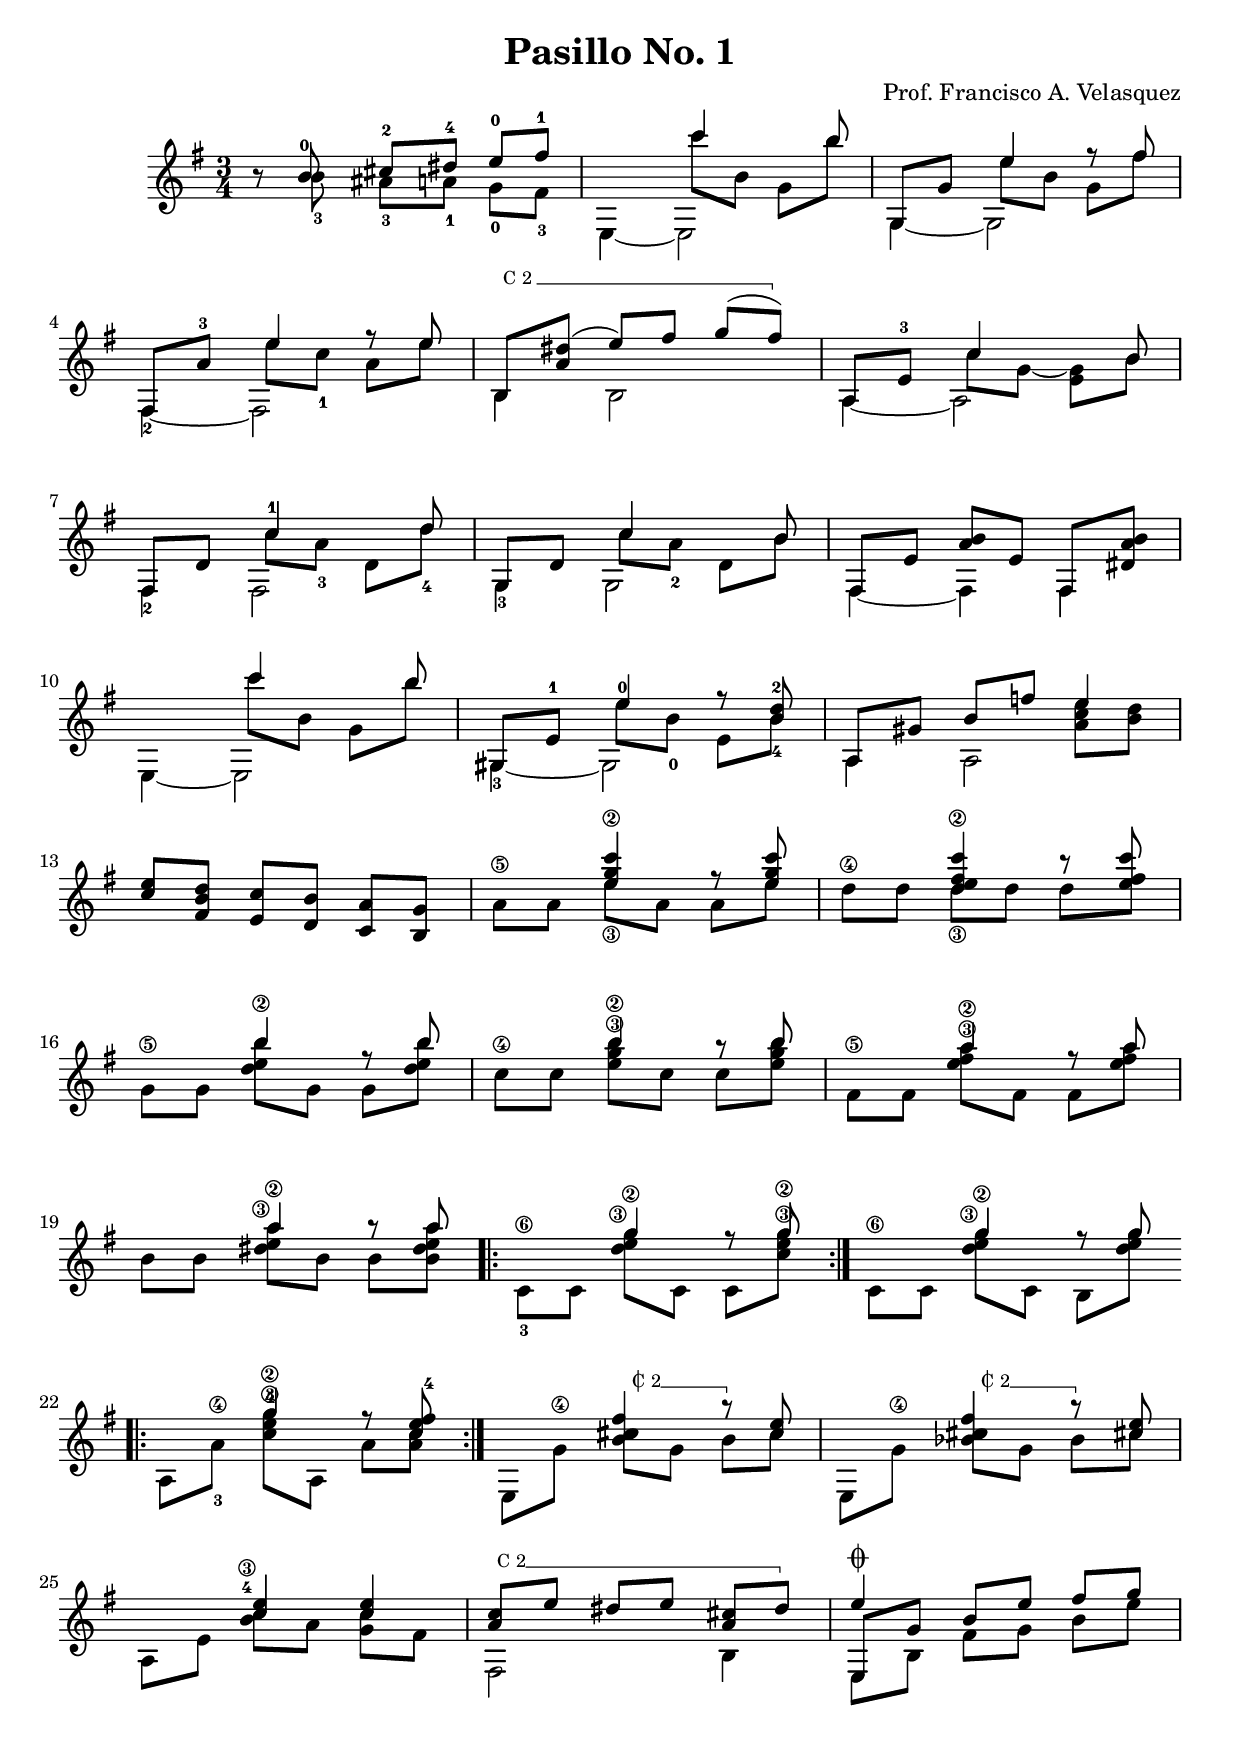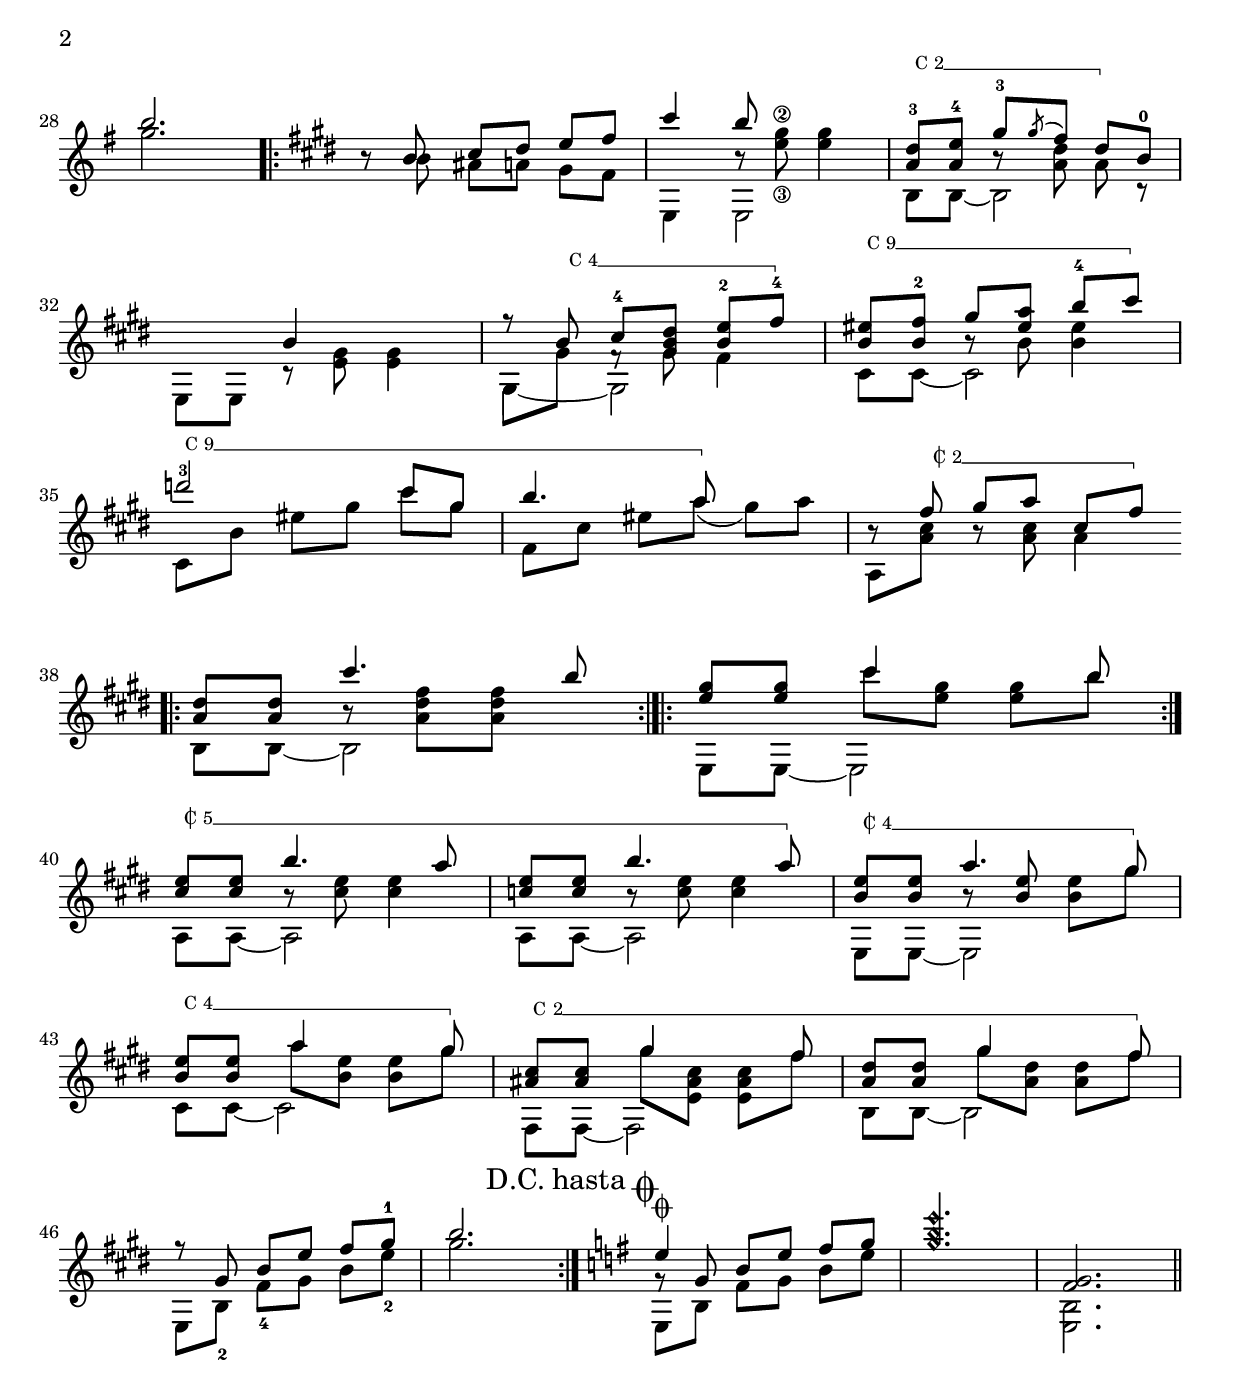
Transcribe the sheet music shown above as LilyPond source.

\version "2.18.2"
\header {
  title = "Pasillo No. 1"
  composer = "Prof. Francisco A. Velasquez"
}

\include "bbarred.ly"

#(define RH rightHandFinger)

<<
  {
    \time 3/4
    \key g \major
    r8 
    <<
      \new Voice { \voiceOne
        b'-0 cis''-2[ dis''-4] e''-0[ fis''-1] |
        s4 c'''4 s8 b''8 |
        g8[ g'] e''4 r8 fis'' | \break
      }
      \new Voice { \voiceTwo
        \once \override NoteColumn.force-hshift = #1 b'-3 ais'-3[ a'-1] g'-0[ fis'-3] |
        s4 c'''8[ b'] g'[ b''] |
        s4 e''8[ b'] g'[ fis''] |
      }
      \new Voice { \voiceThree
        s8 s2 |
        |
        |
      }
      \new Voice { \voiceFour
        s2 s8 |
        e4~ e2 |
        g4~ g2 |
      }

    >>
    <<
      \new Voice { \voiceOne
        fis8[ a'-3] e''4 r8 e''|
        \fbarre #"2 "{ b8[ <a' dis''>] (e'')[ fis''] g''[ (fis'')] }|
        a8[ e'-3] c''4 s8 b'8 | \break
      }
      \new Voice { \voiceTwo
        s4 e''8[ c''-1] a'[ e''] |
        s2. |
        s4  c''8[ g'~] <g' e'>[ b'] |
      }
      \new Voice { \voiceThree
        |
        |
        |
      }
      \new Voice { \voiceFour
        fis4~-2 fis2 |
        b4 b2 |
        a4~ a2|
      }
    >>
    <<
      \new Voice { \voiceOne
        fis8[ d'] c''4-1 s8 d'' |
        g8[ d'] c''4 s8 b' |
        fis8[ e'] <a' b'>[ e'] fis[ <dis' a' b'>] | \break
      }
      \new Voice { \voiceTwo
        s4 c''8[ a'-3] d'[ d''-4]|
        s4 c''8[ a'-2] d'[ b']|
        |
      }
      \new Voice { \voiceThree
        |
        |
        |
      }
      \new Voice { \voiceFour
        fis4-2 fis2 |
        g4-3 g2 |
        fis4~ fis fis |
      }
    >>
    <<
      \new Voice { \voiceOne
        s4 c''' s8 b'' |
        gis8 e'-1 e''4-0 r8 <b'-4 d''-2> |
        a8[ gis'] b'[ f''] e''4 | \break
      }
      \new Voice { \voiceTwo
        s4 c'''8[ b'] g'[ b''] |
        s4 e''8[ b'-0] e'[ b'] |
        s2 <a' c'' e''>8[ <b' d''>] |
      }
      \new Voice { \voiceThree
        |
        |
        |
      }
      \new Voice { \voiceFour
        e4~ e2 |
        gis4-3~ gis2|
        a4 a2 |
      }
    >>
    <<
      \new Voice { \voiceOne
        <e'' c''>8[ <fis' b' d''>] <e' c''>[ <d' b'>] <c' a'>[ <b g'>] |
        s4 <e'' g''\3 c'''\2> r8 <e'' g'' c'''> |
        s4 <d'' e'' fis''\3 c'''\2> r8  <e'' fis'' c'''>8 | \break
      }
      \new Voice { \voiceTwo
        s2. |
        a'8\5[ a'] e''[ a'] a'[ e''] |
        d''8\4[ d''] d''[ d''] d''[  \once \override NoteColumn.force-hshift = #1.25 fis''] |
      }
      \new Voice { \voiceThree
        |
        |
        |
      }
      \new Voice { \voiceFour
        |
        |
        |
      }
    >>
    <<
      \new Voice { \voiceOne
        s4 b''\2 r8 b'' |
        s4 b''\2 r8 b'' |
        s4 a''\2 r8 a'' | \break
      }
      \new Voice { \voiceTwo
        g'8\5[ g'] <d'' e'' b''>[ g'] g'[ <d'' e'' b''>] |
        c''8\4[ c''] <e'' g''\3 b''>[ c''] c''[ <e'' g'' b''>] |
        fis'8\5[ fis'] <e'' fis''\3 a''>[ fis'] fis'[ <e'' fis'' a''>] |
      }
      \new Voice { \voiceThree
        |
        |
        |
      }
      \new Voice { \voiceFour
        |
        |
        |
      }
    >>
    <<
      \new Voice { \voiceOne
        s4 a''\2 r8 a'' \bar ".|:"
        s4 g''\2 r8 g''\2 \bar ":|."
        s4 g''\2 r8 g'' \bar ".|:" \break
      }
      \new Voice { \voiceTwo
        b'8[ b'] <dis''\3 e'' a''>[ b'] b'[ <b' dis'' e'' a''>] |
        c'8\6-3[ c'] <d''\3 e'' g''>[ c'] c'[ <c''\3 e'' g''>] |
        c'8\6[ c'] <d''\3 e'' g''>[ c'] b[ <d'' e'' g''>] |
      }
      \new Voice { \voiceThree
        |
        |
        |
      }
      \new Voice { \voiceFour
        |
        |
        |
      }
    >>
    <<
      \new Voice { \voiceOne
        s4  g''4-4\2 r8  <c'' e'' fis''-4> |
        s4 <b' cis'' fis''> r8 <cis'' e''> |
        s4 <bes' c'' fis''> r8 <c'' e''> | \break
      }
      \new Voice { \voiceTwo
        a8[ a'-3\4] <c''\3 e'' g''>[ a] a'[ <a' c''>] \bar ":|."
        e8[ g'\4] \bbarre #"2" { \once \override NoteColumn.force-hshift = #1.25 cis''[ g'] b'[ } cis''] |
        e8[ g'\4] \bbarre #"2" { \once \override NoteColumn.force-hshift = #1.25 cis''[ g'] bes'[ } cis''] |
      }
      \new Voice { \voiceThree
        |
        |
        |
      }
      \new Voice { \voiceFour
        |
        |
        |
      }
    >>
    <<
      \new Voice { \voiceOne
        s4 <c'' e''> <c'' e''> |
        \fbarre #"2" { <a' c''>8[ e''] dis''[ e''] <a' cis''>[ dis''] }   |
        e''4 \coda s2 | \break
      }
      \new Voice { \voiceTwo
        a8[ e'] <b'-4\3 c''>[ a'] <g' c''>[ fis'] |
        s2. |
        e8[ b] fis'[ g'] b'[ e''] |
      }
      \new Voice { \voiceThree
        s2. |
        s2. |
        \once \override NoteColumn.force-hshift = #0 e8[ g'] b'[ e''] fis''[ g''] |
      }
      \new Voice { \voiceFour
        s2. |
        fis2 b4 |
        |
      }
    >>
    <<
      \new Voice { \voiceOne
        b''2. \bar ".|:"
      }
      \new Voice { \voiceTwo
        g''2. |
      }
      \new Voice { \voiceThree
        |
      }
      \new Voice { \voiceFour
        |
      }
    >>
    \key e \major
    r8
    <<
      \new Voice { \voiceOne
        b'8 cis''[ dis''] e''[ fis''] |
        cis'''4 b''8 s4. |
        \fbarre #"2" { <a' dis''-3>8[ <a' e''-4>] gis''-3[ \slashedGrace gis'' (fis'')] dis''[ } b'-0] | \break
      }
      \new Voice { \voiceTwo
        \once \override NoteColumn.force-hshift = #1 b'8 ais'[ a'] gis'[ fis'] |
        s4 \tweak Y-offset #0 r8 <e''\3 gis''\2>8 <e'' gis''>4 |
        s4 \tweak Y-offset #0 r8 \autoBeamOff <a' dis''>8 a' \tweak Y-offset #-3 r8 |
      }
      \new Voice { \voiceThree
        s2 s8 |
        |
        |
      }
      \new Voice { \voiceFour
        s2 s8 |
        e4 e2 |
        b8 b8~ b2 |
      }
    >>
    <<
      \new Voice { \voiceOne
        s4 b' s4 |
        r8  \fbarre #"4" { b' cis''-4[ <gis' b' dis''>] <b' e''-2>[ fis''-4] } |
        \fbarre #"9" { <b' eis''>8[ <b'-2 fis''>] gis''[ <eis'' a''>] b''-4[ cis'''] } | \break
      }
      \new Voice { \voiceTwo
        e8[ e8] r8 <e' gis'>8 <e' gis'> 4 |
        gis8[ gis'] \tweak Y-offset #-1.5 r8 <gis'> fis'4 |
        s4 \tweak Y-offset #0 r8 b'8 <b' eis''>4 |
      }
      \new Voice { \voiceThree
        |
        |
        |
      }
      \new Voice { \voiceFour
        s2. |
        \once \override NoteColumn.force-hshift = #0 gis4~ gis2 |
        cis'8[ cis'~] cis'2 |
      }
    >>
    <<
      \new Voice { \voiceOne
        \fbarre #"9" { d'''2-3 cis'''8[ gis''] |
        b''4. a''8 s4 }|
        \tweak Y-offset #0 r8 \bbarre #"2" { fis'' gis''[ a''] cis''[ fis''] } \bar ".|:" \break
      }
      \new Voice { \voiceTwo
        cis'8[ b'] eis''[ gis''] cis'''8[ gis''] |
        fis'8[ cis''] eis''[ a''] (gis'')[ a''] |
        a[ <a' cis''>] \tweak Y-offset #0 r8  <a' cis''> a'4 |
      }
      \new Voice { \voiceThree
        |
        |
        |
      }
      \new Voice { \voiceFour
        |
        |
        |
      }
    >>
    <<
      \new Voice { \voiceOne
        s4 cis'''4. b''8 \bar ":|.|:"
        <e'' gis''>8[ <e'' gis''>] cis'''4 s8 b''  \bar ":|." \break
      }
      \new Voice { \voiceTwo
        b8[ b~] b2 |
        s4 cis'''8[ <e'' gis''>] <e'' gis''>[ b''] |
      }
      \new Voice { \voiceThree
        <a' dis''>8[ <a' dis''>] \tweak Y-offset #0 r8 s4. |
        |
      }
      \new Voice { \voiceFour
        s4. <a' dis'' fis''>8 <a' dis'' fis''>8 s8 |
        e8[ e~] e2 |
      }
    >>
    <<
      \new Voice { \voiceOne
        \bbarre #"5" { <cis'' e''>8[ <cis'' e''>] b''4. a''8 |
        <c'' e''>8[ <c'' e''>] b''4. a''8 } |
        \bbarre #"4" {<b' e''>8[ <b' e''>] a''4. gis''8 } | \break
      }
      \new Voice { \voiceTwo
        s4 \tweak Y-offset #0 r8 <cis'' e''>8 <cis'' e''>4 |
        s4 \tweak Y-offset #0 r8 <c'' e''>8 <c'' e''>4 |
        s4 \tweak Y-offset #0 r8 s8 <b' e''>8[ gis''] |
      }
      \new Voice { \voiceThree
        s2. |
        s2. |
        s4. <b' e''>8 s4 |
      }
      \new Voice { \voiceFour
        a8[ a8~] a2 |
        a8[ a8~] a2 |
        e8[ e8~] e2 |
      }
    >>
    <<
      \new Voice { \voiceOne
        \fbarre #"4" { <b' e''>8[ <b' e''>] a''4 s8 gis'' } |
        \fbarre #"2" { <ais' cis''>8[ <ais' cis''>] gis''4 s8 fis'' |
        <a' dis''>8[ <a' dis''>] gis''4 s8 fis'' } | \break
      }
      \new Voice { \voiceTwo
        s4 a''8[ <b' e''>] <b' e''>[ gis''] |
        s4 gis''8[ <e' ais' cis''>] <e' ais' cis''>[ fis''] |
        s4 gis''8[ <a' dis''>] <a' dis''>[ fis''] |
      }
      \new Voice { \voiceThree
        |
        |
        |
      }
      \new Voice { \voiceFour
        cis'8[ cis'8~] cis'2 |
        fis8[ fis8~] fis2 |
        b8[ b8~] b2 |
      }
    >>
    <<
      \new Voice { \voiceOne
        r8 gis' b'[ e''] fis''[ gis''-1] |
        b''2. \mark \markup  { D.C. hasta \musicglyph #"scripts.coda" } \bar #":|."
      }
      \new Voice { \voiceTwo
        e8[ b-2] fis'-4[ gis'] b'[ e''-2] |
        gis''2. |
      }
      \new Voice { \voiceThree
        |
        |
      }
      \new Voice { \voiceFour
        |
        |
      }
    >>
    \key g \major
    <<
      \new Voice { \voiceOne
        e''4\coda s2 |
        \set harmonicDots = ##t <g''\harmonic b''\harmonic e'''\harmonic>2. |
        <g' fis'>2. \bar "||"
      }
      \new Voice { \voiceTwo
        e8[ b] fis'[ g'] b'[ e''] |
        s2. |
        <e b>2. |
      }
      \new Voice { \voiceThree
        \tweak Y-offset #-1 r8 g' b'[ e''] fis''[ g''] |
        |
        |
      }
      \new Voice { \voiceFour
        |
        |
        |
      }
    >>
  }
>>
